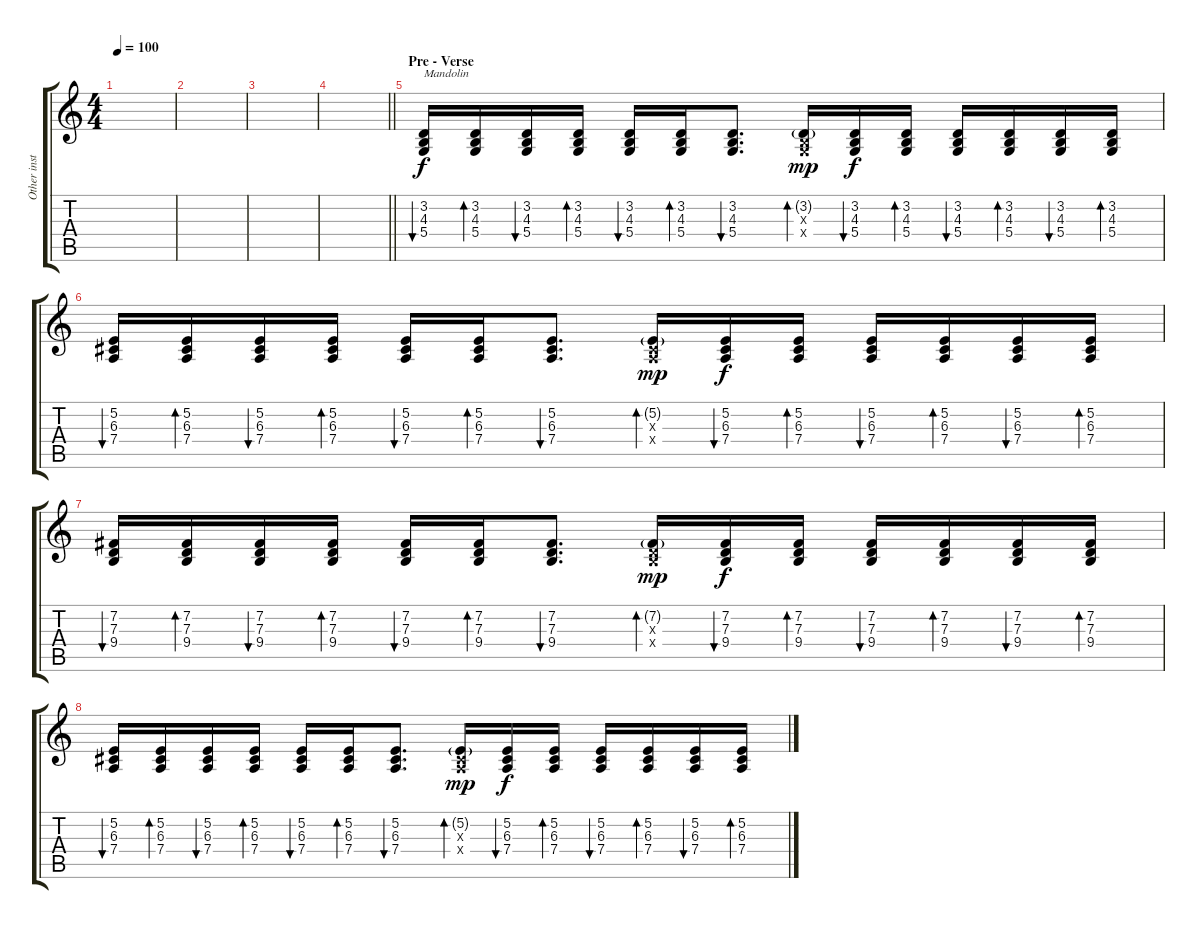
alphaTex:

\track ("Other instruments" "Other inst") {instrument bagpipe}
\staff {score tabs}
\tuning (E4 B3 G3 D3 A2 E2) {hide}
\ts (4 4)
\tempo 100
\clef g2
\ks c
|
|
|
\barLineRight lightlight
|
\section ("" "Pre - Verse")
(3.2 4.3 5.4).16{bu 30 txt "Mandolin" volume 7 instrument acousticguitarnylon} (3.2 4.3 5.4).16{bd 30} (3.2 4.3 5.4).16{bu 30} (3.2 4.3 5.4).16{bd 30} (3.2 4.3 5.4).16{bu 30} (3.2 4.3 5.4).16{bd 30} (3.2 4.3 5.4).8{d bu 30} (3.2{g} 4.3{x} 5.4{x}).16{bd 30 dy mp} (3.2 4.3 5.4).16{bu 30 dy f} (3.2 4.3 5.4).16{bd 30} (3.2 4.3 5.4).16{bu 30} (3.2 4.3 5.4).16{bd 30} (3.2 4.3 5.4).16{bu 30} (3.2 4.3 5.4).16{bd 30} |
(5.2 6.3 7.4).16{bu 30} (5.2 6.3 7.4).16{bd 30} (5.2 6.3 7.4).16{bu 30} (5.2 6.3 7.4).16{bd 30} (5.2 6.3 7.4).16{bu 30} (5.2 6.3 7.4).16{bd 30} (5.2 6.3 7.4).8{d bu 30} (5.2{g} 6.3{x} 7.4{x}).16{bd 30 dy mp} (5.2 6.3 7.4).16{bu 30 dy f} (5.2 6.3 7.4).16{bd 30} (5.2 6.3 7.4).16{bu 30} (5.2 6.3 7.4).16{bd 30} (5.2 6.3 7.4).16{bu 30} (5.2 6.3 7.4).16{bd 30} |
(7.2 7.3 9.4).16{bu 30} (7.2 7.3 9.4).16{bd 30} (7.2 7.3 9.4).16{bu 30} (7.2 7.3 9.4).16{bd 30} (7.2 7.3 9.4).16{bu 30} (7.2 7.3 9.4).16{bd 30} (7.2 7.3 9.4).8{d bu 30} (7.2{g} 7.3{x} 9.4{x}).16{bd 30 dy mp} (7.2 7.3 9.4).16{bu 30 dy f} (7.2 7.3 9.4).16{bd 30} (7.2 7.3 9.4).16{bu 30} (7.2 7.3 9.4).16{bd 30} (7.2 7.3 9.4).16{bu 30} (7.2 7.3 9.4).16{bd 30} |
(5.2 6.3 7.4).16{bu 30} (5.2 6.3 7.4).16{bd 30} (5.2 6.3 7.4).16{bu 30} (5.2 6.3 7.4).16{bd 30} (5.2 6.3 7.4).16{bu 30} (5.2 6.3 7.4).16{bd 30} (5.2 6.3 7.4).8{d bu 30} (5.2{g} 6.3{x} 7.4{x}).16{bd 30 dy mp} (5.2 6.3 7.4).16{bu 30 dy f} (5.2 6.3 7.4).16{bd 30} (5.2 6.3 7.4).16{bu 30} (5.2 6.3 7.4).16{bd 30} (5.2 6.3 7.4).16{bu 30} (5.2 6.3 7.4).16{bd 30}
